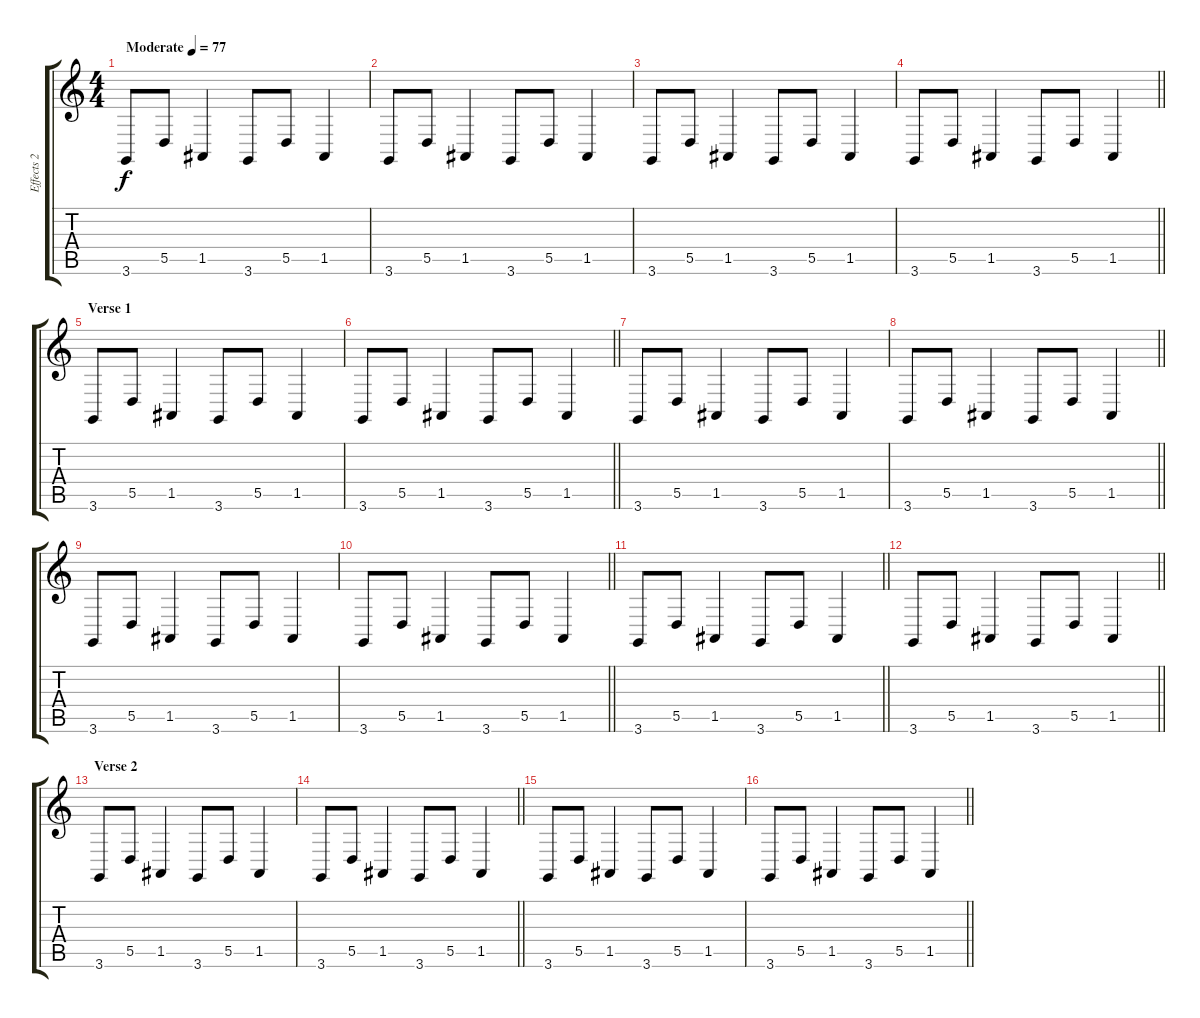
\track ("Effects 2 " "Effects 2 ") {instrument stringensemble1}
\staff {score tabs}
\tuning (E4 B3 G3 D3 A2 E2) {hide}
\ts (4 4)
\tempo (77 "Moderate")
\clef g2
\ks c
3.6.8{dy f instrument stringensemble1} 5.5.8 1.5.4 3.6.8 5.5.8 1.5.4 |
3.6.8 5.5.8 1.5.4 3.6.8 5.5.8 1.5.4 |
3.6.8 5.5.8 1.5.4 3.6.8 5.5.8 1.5.4 |
\barLineRight lightlight
3.6.8 5.5.8 1.5.4 3.6.8 5.5.8 1.5.4 |
\section ("" "Verse 1 ")
3.6.8 5.5.8 1.5.4 3.6.8 5.5.8 1.5.4 |
\barLineRight lightlight
3.6.8 5.5.8 1.5.4 3.6.8 5.5.8 1.5.4 |
3.6.8 5.5.8 1.5.4 3.6.8 5.5.8 1.5.4 |
\barLineRight lightlight
3.6.8 5.5.8 1.5.4 3.6.8 5.5.8 1.5.4 |
3.6.8 5.5.8 1.5.4 3.6.8 5.5.8 1.5.4 |
\barLineRight lightlight
3.6.8 5.5.8 1.5.4 3.6.8 5.5.8 1.5.4 |
\barLineRight lightlight
3.6.8 5.5.8 1.5.4 3.6.8 5.5.8 1.5.4 |
\barLineRight lightlight
3.6.8 5.5.8 1.5.4 3.6.8 5.5.8 1.5.4 |
\section ("" "Verse 2 ")
3.6.8 5.5.8 1.5.4 3.6.8 5.5.8 1.5.4 |
\barLineRight lightlight
3.6.8 5.5.8 1.5.4 3.6.8 5.5.8 1.5.4 |
3.6.8 5.5.8 1.5.4 3.6.8 5.5.8 1.5.4 |
\barLineRight lightlight
3.6.8 5.5.8 1.5.4 3.6.8 5.5.8 1.5.4
